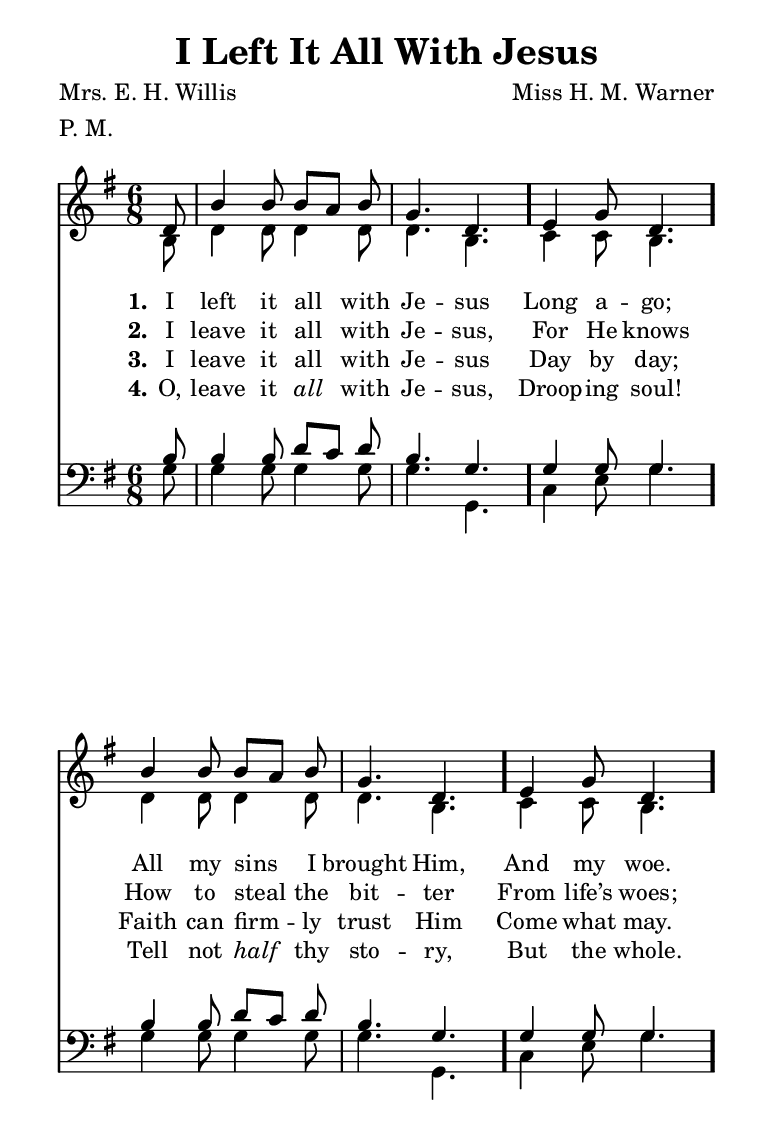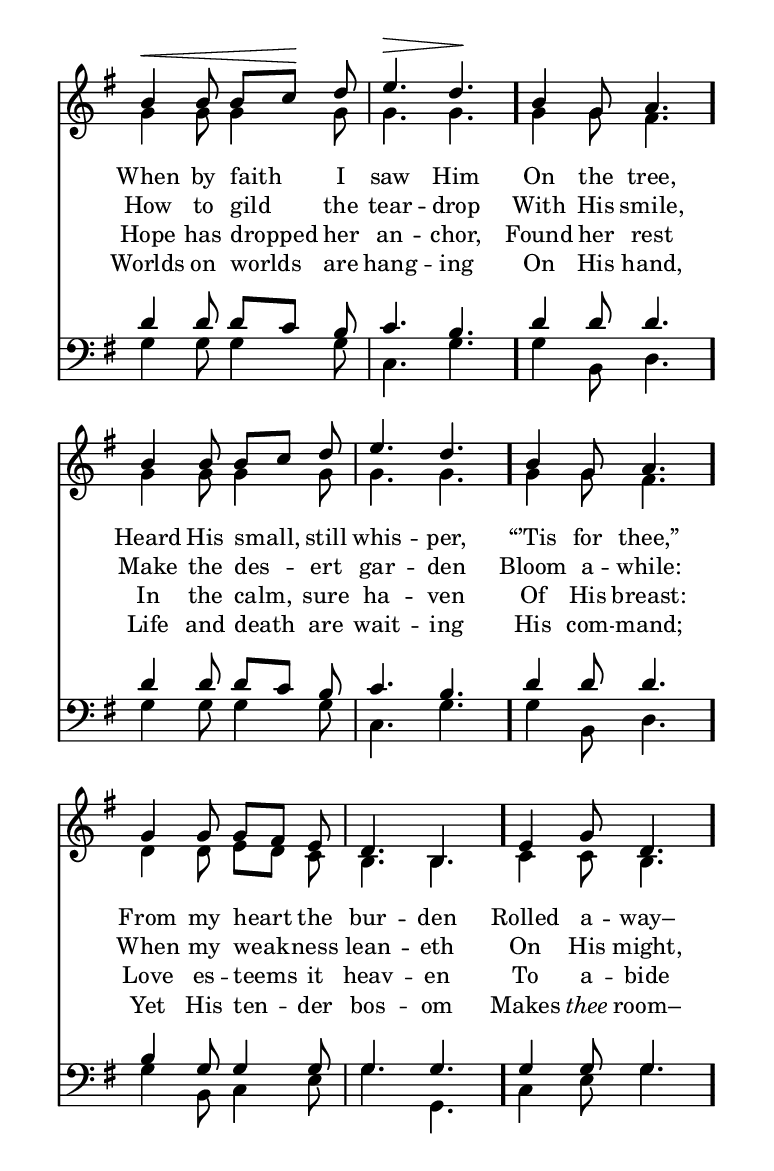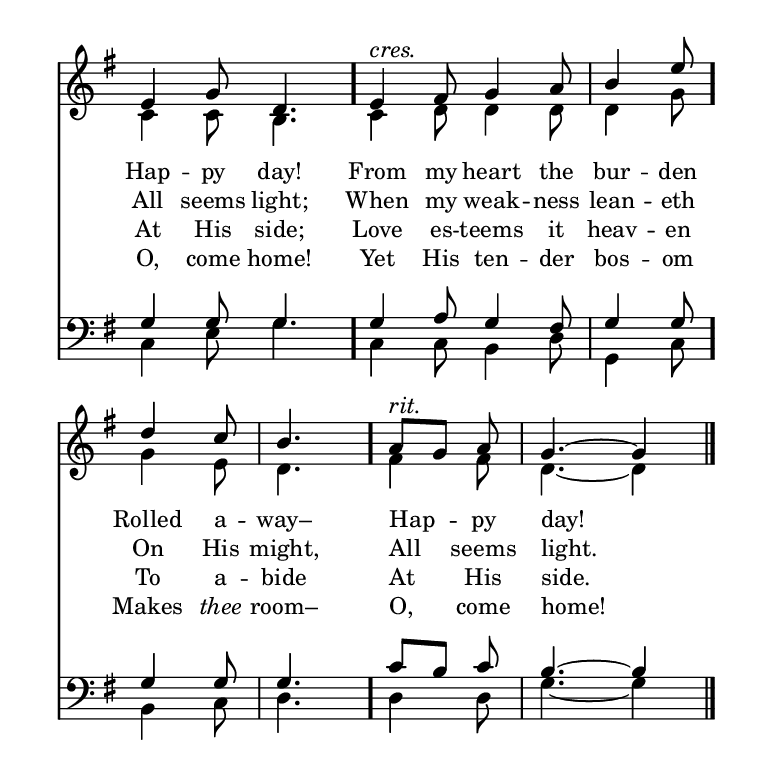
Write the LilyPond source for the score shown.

\include "common/global.ily"
\paper {
  \include "common/paper.ily"
}

\header{
  hymnnumber = "225"
  title = "I Left It All With Jesus"
  tunename = ""
  meter = "P. M."
  poet = "Mrs. E. H. Willis"
  composer = "Miss H. M. Warner"
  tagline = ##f
}

global = {
  \include "common/overrides.ily"
  \override Staff.TimeSignature.style = #'numbered
  \time 6/8
  \override Score.MetronomeMark.transparent = ##t % hide all fermata changes too
  \tempo 4=80
  \key g \major
  \partial 8
  \autoBeamOff
}

notesSoprano = {
\global
\relative c' {

  d8 | b'4 b8 b[ a] b | g4. d |
  e4 g8 d4. |
  b'4 b8 b[ a] b | g4. d |
  e4 g8 d4. |
  b'4^\< b8 b[ c]\! d | e4.^\> d\!
  b4 g8 a4. |
  b4 b8 b[ c] d | e4. d
  b4 g8 a4. |
  g4 g8 g[ fis] e | d4. b |
  e4 g8 d4. |
  e4 g8 d4. |
  e4^\markup{\italic cres.} fis8 g4 a8 | b4 e8
  d4 c8 | b4.
  a8^\markup{\italic rit.}[ g] a | g4. ~ g4

  \bar "|."

}
}

notesAlto = {
\global
\relative e' {

  b8 | d4 d8 d4 d8 | d4. b |
  c4 c8 b4. |
  d4 d8 d4 d8 | d4. b |
  c4 c8 b4. |
  g'4 g8 g4 g8 | g4. g |
  g4 g8 fis4. |
  g4 g8 g4 g8 | g4. g |
  g4 g8 fis4. |
  d4 d8 e8[ d] c8 | b4. b |
  c4 c8 b4. |
  c4 c8 b4. |
  c4 d8 d4 d8 | d4 g8
  g4 e8 | d4.
  fis4 fis8 | d4. ~ d4

}
}

notesTenor = {
\global
\relative a {

  b8 | b4 b8 d[ c] d | b4. g |
  g4 g8 g4. |
  b4 b8 d[ c] d | b4. g |
  g4 g8 g4. |
  d'4 d8 d[ c] b | c4. b4. |
  d4 d8 d4. |
  d4 d8 d[ c] b | c4. b4. |
  d4 d8 d4. |
  b4 g8 g4 g8 | g4. g |
  g4 g8 g4. |
  g4 g8 g4. |
  g4 a8 g4 fis8 | g4 g8
  g4 g8 | g4.
  c8[ b] c | b4. ~ b4

}
}

notesBass = {
\global
\relative f {

  g8 | g4 g8 g4 g8 | g4. g, |
  c4 e8 g4. |
  g4 g8 g4 g8 | g4. g, |
  c4 e8 g4. |
  g4 g8 g4 g8 | c,4. g' |
  g4 b,8 d4. |
  g4 g8 g4 g8 | c,4. g' |
  g4 b,8 d4. |
  g4 b,8 c4 e8 | g4. g, |
  c4 e8 g4. |
  c,4 e8 g4. |
  c,4 c8 b4 d8 | g,4 c8
  b4 c8 | d4.
  d4 d8 | g4. ~ g4

}
}

wordsA = \lyricmode {
\set stanza = "1."

I left it all with Je -- sus \bar "."
Long a -- go; \bar "."
All my sins I brought Him, \bar "."
And my woe. \bar "."
When by faith I saw Him \bar "."
On the tree, \bar "."
Heard His small, still whis -- per, \bar "."
“’Tis for thee,” \bar "."
%{HIDE>%} From my heart the bur -- den \bar "."
Rolled a -- way– \bar "."
Hap -- py day! \bar "." %{<HIDE%}
From my heart the bur -- den \bar "."
Rolled a -- way– \bar "."
Hap -- py day! \bar "."

}

wordsB = \lyricmode {
\set stanza = "2."

I leave it all with Je -- sus,
For He knows
How to steal the bit -- ter
From life’s woes;
How to gild the tear -- drop
With His smile,
Make the des -- ert gar -- den
Bloom a -- while:
%{HIDE>%} When my weak -- ness lean -- eth
On His might,
All seems light; %{<HIDE%}
When my weak -- ness lean -- eth
On His might,
All seems light.

}

wordsC = \lyricmode {
\set stanza = "3."

I leave it all with Je -- sus
Day by day;
Faith can firm -- ly trust Him
Come what may.
Hope has dropped her an -- chor,
Found her rest
In the calm, sure ha -- ven
Of His breast:
%{HIDE>%} Love es -- teems it heav -- en
To a -- bide
At His side; %{<HIDE%}
Love es -- teems it heav -- en
To a -- bide
At His side.

}

wordsD = \lyricmode {
\set stanza = "4."

O, leave it \italicsOn all \italicsOff with Je -- sus,
Droop -- ing soul!
Tell not \italicsOn half \italicsOff thy sto -- ry,
But the whole.
Worlds on worlds are hang -- ing
On His hand,
Life and death are wait -- ing
His com -- mand;
%{HIDE>%} Yet His ten -- der bos -- om
Makes \italicsOn thee \italicsOff room–
O, come home! %{<HIDE%}
Yet His ten -- der bos -- om
Makes \italicsOn thee \italicsOff room–
O, come home!

}

\score {
  \context ChoirStaff <<
    \context Staff = upper <<
      \set ChoirStaff.systemStartDelimiter = #'SystemStartBar
      \context Voice  = sopranos { \voiceOne << \notesSoprano >> }
      \context Voice  = altos { \voiceTwo << \notesAlto >> }
      \context Lyrics = one   \lyricsto sopranos \wordsA
      \context Lyrics = two   \lyricsto sopranos \wordsB
      \context Lyrics = three \lyricsto sopranos \wordsC
      \context Lyrics = four  \lyricsto sopranos \wordsD
    >>
    \context Staff = men <<
      \clef bass
      \context Voice  = tenors { \voiceOne << \notesTenor >> }
      \context Voice  = basses { \voiceTwo << \notesBass >> }
    >>
  >>
  \layout {
    \include "common/layout.ily"
  }
  \midi{
    \include "common/midi.ily"
  }
}

\version "2.19.49"  % necessary for upgrading to future LilyPond versions.

% vi:set et ts=2 sw=2 ai nocindent syntax=lilypond:
